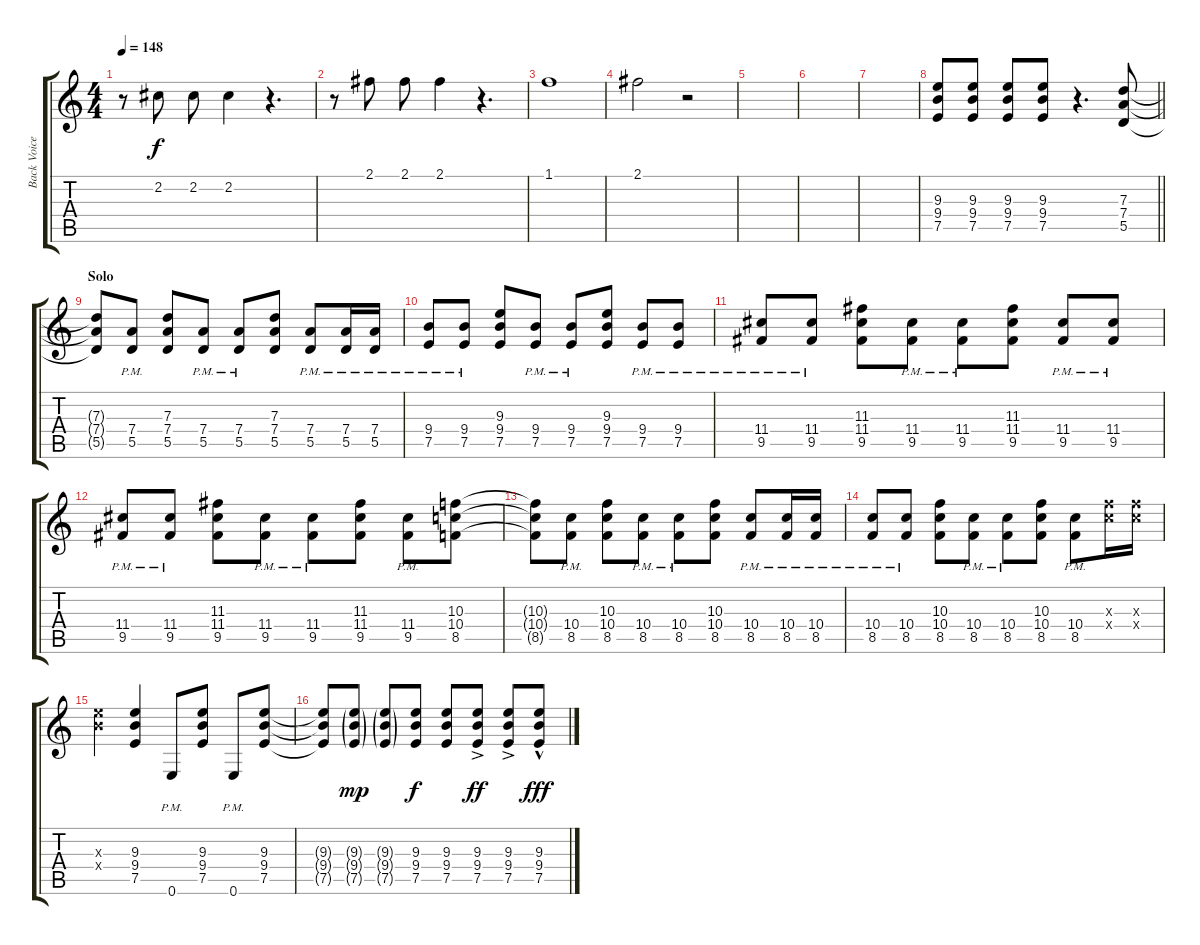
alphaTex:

\track ("Back Voice" "Back Voice") {instrument electricguitarclean}
\staff {score tabs}
\tuning (E4 B3 G3 D3 A2 E2) {hide}
\ts (4 4)
\tempo 148
\clef g2
\ks c
r.8{dy f} 2.2.8 2.2.8 2.2.4 r.4{d} |
r.8 2.1.8 2.1.8 2.1.4 r.4{d} |
1.1.1 |
2.1.2 r.2 |
|
|
|
\barLineRight lightlight
(9.3 9.4 7.5).8 (9.3 9.4 7.5).8 (9.3 9.4 7.5).8 (9.3 9.4 7.5).8 r.4{d} (7.3 7.4 5.5).8 |
\section ("" "Solo")
(7.3{t} 7.4{t} 5.5{t}).8 (7.4{pm} 5.5{pm}).8 (7.3 7.4 5.5).8 (7.4{pm} 5.5{pm}).8 (7.4{pm} 5.5{pm}).8 (7.3 7.4 5.5).8 (7.4{pm} 5.5{pm}).8 (7.4{pm} 5.5{pm}).16 (7.4{pm} 5.5{pm}).16 |
(9.4{pm} 7.5{pm}).8 (9.4{pm} 7.5{pm}).8 (9.3 9.4 7.5).8 (9.4{pm} 7.5{pm}).8 (9.4{pm} 7.5{pm}).8 (9.3 9.4 7.5).8 (9.4{pm} 7.5{pm}).8 (9.4{pm} 7.5{pm}).8 |
(11.4{pm} 9.5{pm}).8 (11.4{pm} 9.5{pm}).8 (11.3 11.4 9.5).8 (11.4{pm} 9.5{pm}).8 (11.4{pm} 9.5{pm}).8 (11.3 11.4 9.5).8 (11.4{pm} 9.5{pm}).8 (11.4{pm} 9.5{pm}).8 |
(11.4{pm} 9.5{pm}).8 (11.4{pm} 9.5{pm}).8 (11.3 11.4 9.5).8 (11.4{pm} 9.5{pm}).8 (11.4{pm} 9.5{pm}).8 (11.3 11.4 9.5).8 (11.4{pm} 9.5{pm}).8 (10.3 10.4 8.5).8 |
(10.3{t} 10.4{t} 8.5{t}).8 (10.4{pm} 8.5{pm}).8 (10.3 10.4 8.5).8 (10.4{pm} 8.5{pm}).8 (10.4{pm} 8.5{pm}).8 (10.3 10.4 8.5).8 (10.4{pm} 8.5{pm}).8 (10.4{pm} 8.5{pm}).16 (10.4{pm} 8.5{pm}).16 |
(10.4{pm} 8.5{pm}).8 (10.4{pm} 8.5{pm}).8 (10.3 10.4 8.5).8 (10.4{pm} 8.5{pm}).8 (10.4{pm} 8.5{pm}).8 (10.3 10.4 8.5).8 (10.4{pm} 8.5{pm}).8 (10.3{x} 10.4{x}).16 (10.3{x} 10.4{x}).16 |
(9.3{x} 9.4{x}).4 (9.3 9.4 7.5).4 0.6{pm}.8 (9.3 9.4 7.5).8 0.6{pm}.8 (9.3 9.4 7.5).8 |
(9.3{t} 9.4{t} 7.5{t}).8 (9.3{g} 9.4{g} 7.5{g}).8{dy mp} (9.3{g} 9.4{g} 7.5{g}).8 (9.3 9.4 7.5).8{dy f} (9.3 9.4 7.5).8 (9.3{ac} 9.4{ac} 7.5{ac}).8{dy ff} (9.3{ac} 9.4{ac} 7.5{ac}).8 (9.3{hac} 9.4{hac} 7.5{hac}).8{dy fff}
